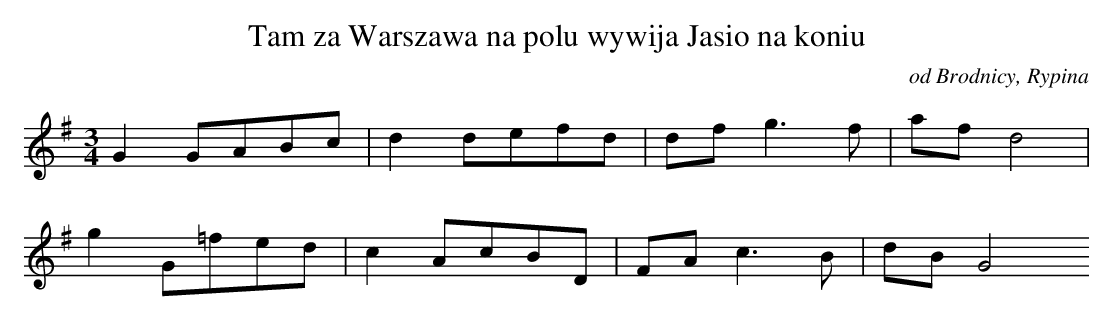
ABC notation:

X:1
T: Tam za Warszawa na polu wywija Jasio na koniu
O: od Brodnicy, Rypina
M: 3/4
L: 1/8
K: G
G2GABc | d2defd | dfg3f | afd4 |
g2G=fed | c2AcBD | FAc3B | dBG4
